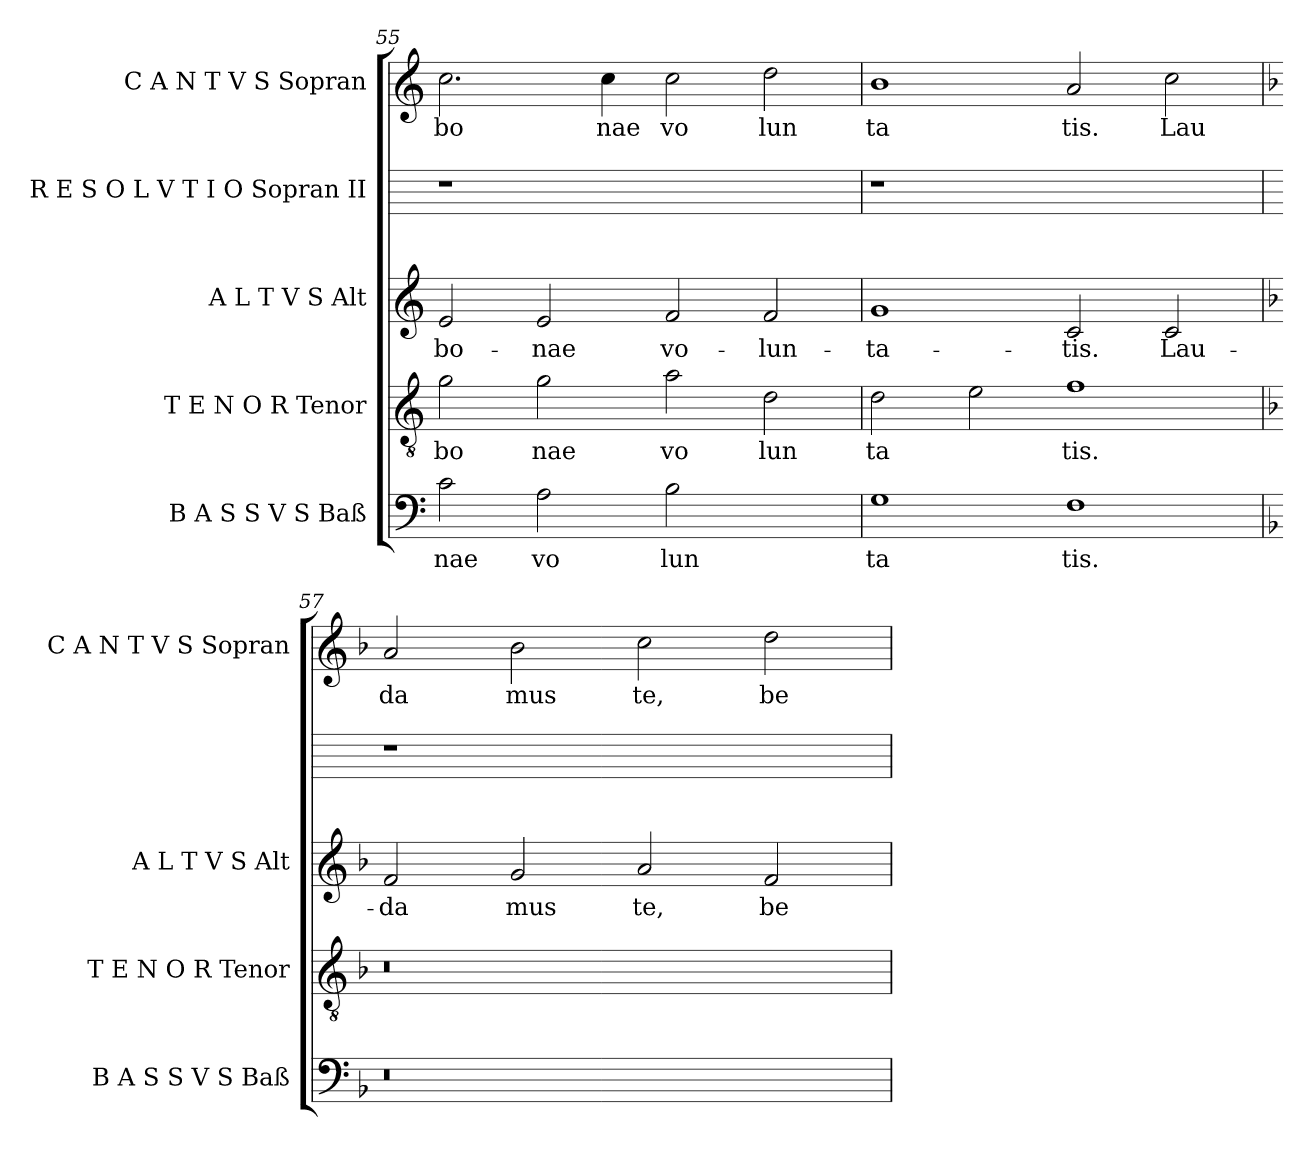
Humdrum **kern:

**kern	**text	**kern	**text	**kern	**text	**kern	**kern	**text
*part5	*part5	*part4	*part4	*part3	*part3	*part2	*part1	*part1
*staff5	*staff5	*staff4	*staff4	*staff3	*staff3	*staff2	*staff1	*staff1
*I"B A S S V S  Baß	*	*I"T E N O R  Tenor	*	*I"A L T V S  Alt	*	*I"R E S O L V T I O  Sopran II	*I"C A N T V S  Sopran	*
*I'B A S S V S  Baß	*	*I'T E N O R  Tenor	*	*I'A L T V S  Alt	*	*	*I'C A N T V S  Sopran	*
*clefF4	*	*clefGv2	*	*clefG2	*	*	*clefG2	*
*k[]	*	*k[]	*	*k[]	*	*	*k[]	*
*C:	*	*C:	*	*C:	*	*	*C:	*
=55	=55	=55	=55	=55	=55	=55	=55	=55
!	!LO:LY:b:cj	!	!LO:LY:b:cj	!	!LO:LY:b:cj	!	!	!LO:LY:b:cj
2c\	nae	2g\	bo	2e/	bo-	1r	2.cc\	bo
!	!LO:LY:b:cj	!	!LO:LY:b:cj	!	!LO:LY:b:cj	!	!	!
2A\	vo	2g\	nae	2e/	-nae	.	.	.
!	!	!	!	!	!	!	!	!LO:LY:b:cj
.	.	.	.	.	.	.	4cc\	nae
!	!LO:LY:b:cj	!	!LO:LY:b:cj	!	!LO:LY:b:cj	!	!	!LO:LY:b:cj
2B\	lun	2a\	vo	2f/	vo-	1ryy	2cc\	vo
!	!	!	!LO:LY:b:cj	!	!LO:LY:b:cj	!	!	!LO:LY:b:cj
2ryy	.	2d\	lun	2f/	-lun-	.	2dd\	lun
=56	=56	=56	=56	=56	=56	=56	=56	=56
!	!LO:LY:b:cj	!	!LO:LY:b:cj	!	!LO:LY:b:cj	!	!	!LO:LY:b:cj
1G	ta	2d\	ta	1g	-ta-	1r	1b	ta
.	.	2e\	.	.	.	.	.	.
!	!LO:LY:b:cj	!	!LO:LY:b:cj	!	!LO:LY:b:cj	!	!	!LO:LY:b:cj
1F	tis.	1f	tis.	2c/	-tis.	1ryy	2a/	tis.
!	!	!	!	!	!LO:LY:b:cj	!	!	!LO:LY:b:cj
.	.	.	.	2c/	Lau-	.	2cc\	Lau
!!LO:LB:g=z
=57	=57	=57	=57	=57	=57	=57	=57	=57
*k[b-]	*	*k[b-]	*	*k[b-]	*	*	*k[b-]	*
*F:	*	*F:	*	*F:	*	*	*F:	*
!	!	!	!	!	!LO:LY:b:cj	!	!	!LO:LY:b:cj
0r	.	0r	.	2f/	-da	1r	2a/	da
!	!	!	!	!	!LO:LY:b:cj	!	!	!LO:LY:b:cj
.	.	.	.	2g/	mus	.	2b-\	mus
!	!	!	!	!	!LO:LY:b:cj	!	!	!LO:LY:b:cj
.	.	.	.	2a/	te,	1ryy	2cc\	te,
!	!	!	!	!	!LO:LY:b:cj	!	!	!LO:LY:b:cj
.	.	.	.	2f/	be	.	2dd\	be
=	=	=	=	=	=	=	=	=
*-	*-	*-	*-	*-	*-	*-	*-	*-
